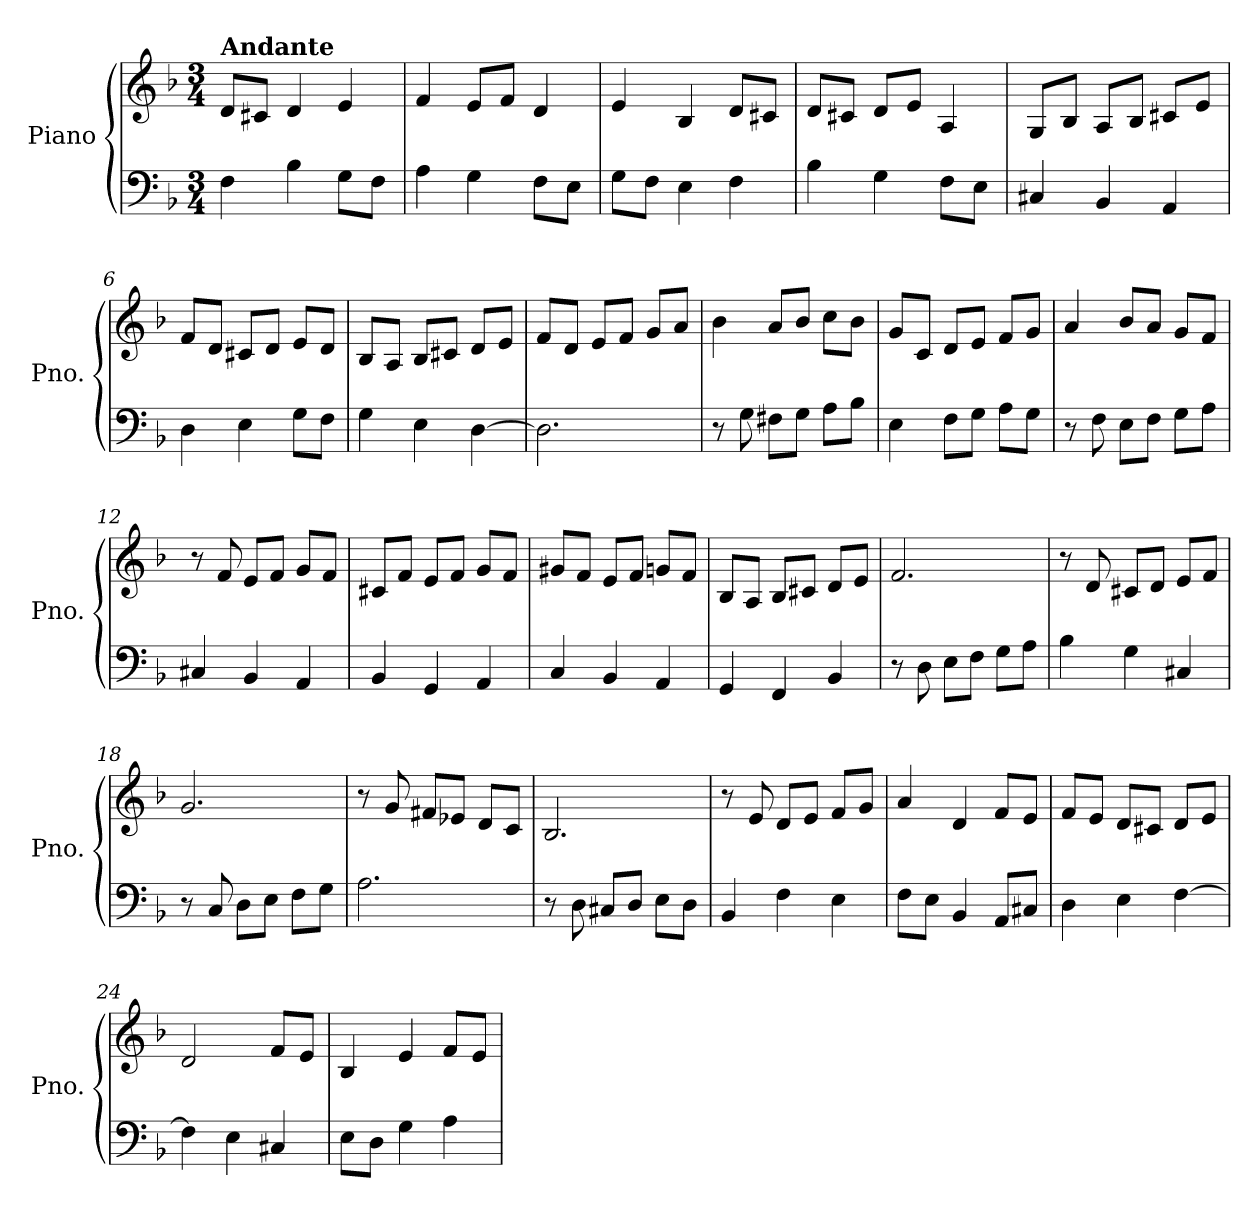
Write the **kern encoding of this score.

**kern	**kern
*part1	*part1
*staff2	*staff1
*I"Piano	*
*I'Pno.	*
*clefF4	*clefG2
*k[b-]	*k[b-]
*M3/4	*M3/4
=1	=1
!	!LO:TX:a:B:t=Andante
4F\	8d/L
.	8c#X/J
4B-\	4d/
8G\L	4e/
8F\J	.
=2	=2
4A\	4f/
4G\	8e/L
.	8f/J
8F\L	4d/
8E\J	.
=3	=3
8G\L	4e/
8F\J	.
4E\	4B-/
4F\	8d/L
.	8c#X/J
=4	=4
4B-\	8d/L
.	8c#X/J
4G\	8d/L
.	8e/J
8F\L	4A/
8E\J	.
=5	=5
4C#X/	8G/L
.	8B-/J
4BB-/	8A/L
.	8B-/J
4AA/	8c#X/L
.	8e/J
=6	=6
4D\	8f/L
.	8d/J
4E\	8c#X/L
.	8d/J
8G\L	8e/L
8F\J	8d/J
!!LO:LB:g=z
=7	=7
4G\	8B-/L
.	8A/J
4E\	8B-/L
.	8c#X/J
[4D\	8d/L
.	8e/J
=8	=8
2.D\]	8f/L
.	8d/J
.	8e/L
.	8f/J
.	8g/L
.	8a/J
=9	=9
8r	4b-\
8G\	.
8F#X\L	8a/L
8G\J	8b-/J
8A\L	8cc\L
8B-\J	8b-\J
=10	=10
4E\	8g/L
.	8c/J
8F\L	8d/L
8G\J	8e/J
8A\L	8f/L
8G\J	8g/J
=11	=11
8r	4a/
8F\	.
8E\L	8b-/L
8F\J	8a/J
8G\L	8g/L
8A\J	8f/J
=12	=12
4C#X/	8r
.	8f/
4BB-/	8e/L
.	8f/J
4AA/	8g/L
.	8f/J
!!LO:LB:g=z
=13	=13
4BB-/	8c#X/L
.	8f/J
4GG/	8e/L
.	8f/J
4AA/	8g/L
.	8f/J
=14	=14
4C/	8g#X/L
.	8f/J
4BB-/	8e/L
.	8f/J
4AA/	8gn/L
.	8f/J
=15	=15
4GG/	8B-/L
.	8A/J
4FF/	8B-/L
.	8c#X/J
4BB-/	8d/L
.	8e/J
=16	=16
8r	2.f/
8D\	.
8E\L	.
8F\J	.
8G\L	.
8A\J	.
=17	=17
4B-\	8r
.	8d/
4G\	8c#X/L
.	8d/J
4C#X/	8e/L
.	8f/J
=18	=18
8r	2.g/
8C/	.
8D\L	.
8E\J	.
8F\L	.
8G\J	.
!!LO:LB:g=z
=19	=19
2.A\	8r
.	8g/
.	8f#X/L
.	8e-X/J
.	8d/L
.	8c/J
=20	=20
8r	2.B-/
8D\	.
8C#X/L	.
8D/J	.
8E\L	.
8D\J	.
=21	=21
4BB-/	8r
.	8e/
4F\	8d/L
.	8e/J
4E\	8f/L
.	8g/J
=22	=22
8F\L	4a/
8E\J	.
4BB-/	4d/
8AA/L	8f/L
8C#X/J	8e/J
=23	=23
4D\	8f/L
.	8e/J
4E\	8d/L
.	8c#X/J
[4F\	8d/L
.	8e/J
=24	=24
4F\]	2d/
4E\	.
4C#X/	8f/L
.	8e/J
!!LO:LB:g=z
=25	=25
8E\L	4B-/
8D\J	.
4G\	4e/
4A\	8f/L
.	8e/J
=	=
*-	*-
